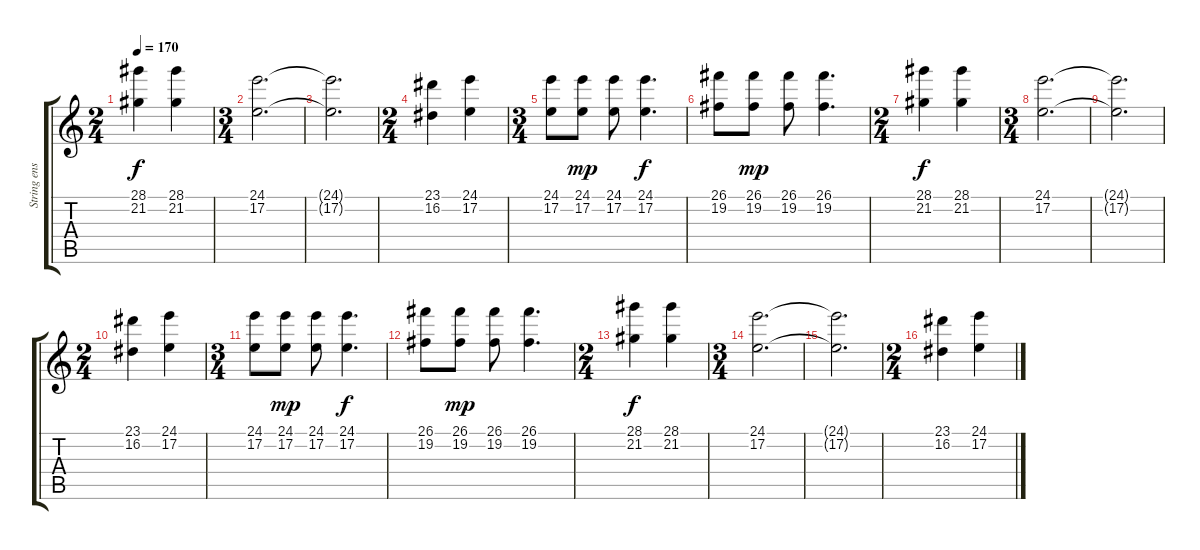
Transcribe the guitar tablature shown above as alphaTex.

\track ("String ensemble" "String ens") {instrument stringensemble1}
\staff {score tabs}
\tuning (E4 B3 G3 D3 A2 E2) {hide}
\ts (2 4)
\tempo 170
\clef g2
\ks c
(28.1 21.2).4{dy f} (28.1 21.2).4 |
\ts (3 4)
(24.1 17.2).2{d} |
(24.1{t} 17.2{t}).2{d} |
\ts (2 4)
(23.1 16.2).4 (24.1 17.2).4 |
\ts (3 4)
(24.1 17.2).8 (24.1 17.2).8{dy mp} (24.1 17.2).8 (24.1 17.2).4{d dy f} |
(26.1 19.2).8 (26.1 19.2).8{dy mp} (26.1 19.2).8 (26.1 19.2).4{d} |
\ts (2 4)
(28.1 21.2).4{dy f} (28.1 21.2).4 |
\ts (3 4)
(24.1 17.2).2{d} |
(24.1{t} 17.2{t}).2{d} |
\ts (2 4)
(23.1 16.2).4 (24.1 17.2).4 |
\ts (3 4)
(24.1 17.2).8 (24.1 17.2).8{dy mp} (24.1 17.2).8 (24.1 17.2).4{d dy f} |
(26.1 19.2).8 (26.1 19.2).8{dy mp} (26.1 19.2).8 (26.1 19.2).4{d} |
\ts (2 4)
(28.1 21.2).4{dy f} (28.1 21.2).4 |
\ts (3 4)
(24.1 17.2).2{d} |
(24.1{t} 17.2{t}).2{d} |
\ts (2 4)
(23.1 16.2).4 (24.1 17.2).4
